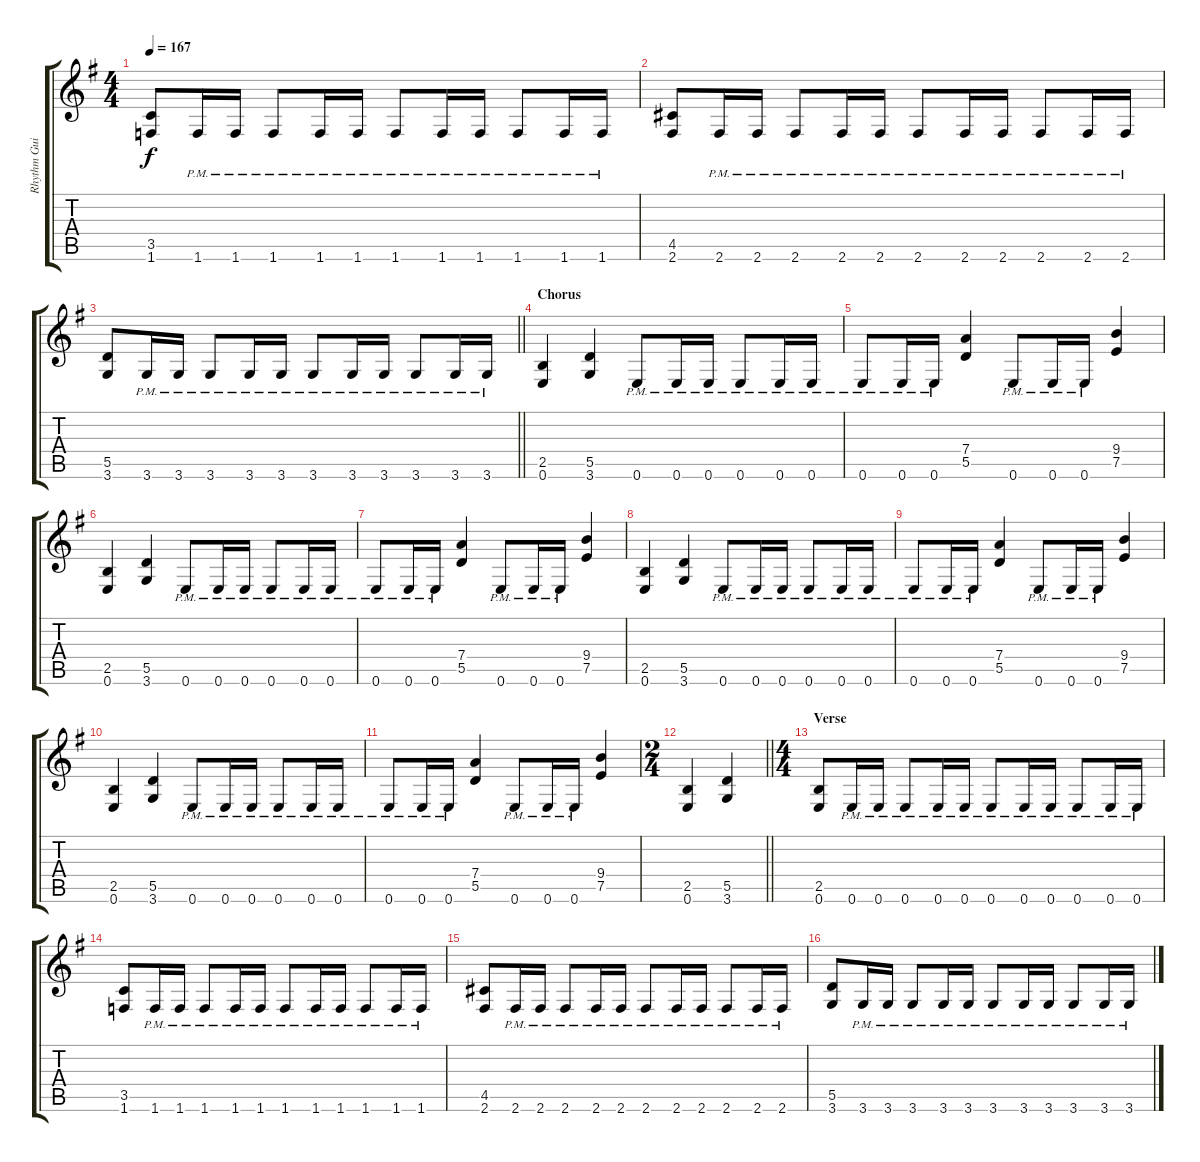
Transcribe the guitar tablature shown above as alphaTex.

\track ("Rhythm Guitar" "Rhythm Gui") {instrument distortionguitar}
\staff {score tabs}
\tuning (E4 B3 G3 D3 A2 E2) {hide}
\ts (4 4)
\tempo 167
\clef g2
\ks g
(3.5 1.6).8{dy f} 1.6{pm}.16 1.6{pm}.16 1.6{pm}.8 1.6{pm}.16 1.6{pm}.16 1.6{pm}.8 1.6{pm}.16 1.6{pm}.16 1.6{pm}.8 1.6{pm}.16 1.6{pm}.16 |
(4.5 2.6).8 2.6{pm}.16 2.6{pm}.16 2.6{pm}.8 2.6{pm}.16 2.6{pm}.16 2.6{pm}.8 2.6{pm}.16 2.6{pm}.16 2.6{pm}.8 2.6{pm}.16 2.6{pm}.16 |
\barLineRight lightlight
(5.5 3.6).8 3.6{pm}.16 3.6{pm}.16 3.6{pm}.8 3.6{pm}.16 3.6{pm}.16 3.6{pm}.8 3.6{pm}.16 3.6{pm}.16 3.6{pm}.8 3.6{pm}.16 3.6{pm}.16 |
\section ("" "Chorus")
(2.5 0.6).4 (5.5 3.6).4 0.6{pm}.8 0.6{pm}.16 0.6{pm}.16 0.6{pm}.8 0.6{pm}.16 0.6{pm}.16 |
0.6{pm}.8 0.6{pm}.16 0.6{pm}.16 (7.4 5.5).4 0.6{pm}.8 0.6{pm}.16 0.6{pm}.16 (9.4 7.5).4 |
(2.5 0.6).4 (5.5 3.6).4 0.6{pm}.8 0.6{pm}.16 0.6{pm}.16 0.6{pm}.8 0.6{pm}.16 0.6{pm}.16 |
0.6{pm}.8 0.6{pm}.16 0.6{pm}.16 (7.4 5.5).4 0.6{pm}.8 0.6{pm}.16 0.6{pm}.16 (9.4 7.5).4 |
(2.5 0.6).4 (5.5 3.6).4 0.6{pm}.8 0.6{pm}.16 0.6{pm}.16 0.6{pm}.8 0.6{pm}.16 0.6{pm}.16 |
0.6{pm}.8 0.6{pm}.16 0.6{pm}.16 (7.4 5.5).4 0.6{pm}.8 0.6{pm}.16 0.6{pm}.16 (9.4 7.5).4 |
(2.5 0.6).4 (5.5 3.6).4 0.6{pm}.8 0.6{pm}.16 0.6{pm}.16 0.6{pm}.8 0.6{pm}.16 0.6{pm}.16 |
0.6{pm}.8 0.6{pm}.16 0.6{pm}.16 (7.4 5.5).4 0.6{pm}.8 0.6{pm}.16 0.6{pm}.16 (9.4 7.5).4 |
\ts (2 4)
\barLineRight lightlight
(2.5 0.6).4 (5.5 3.6).4 |
\ts (4 4)
\section ("" "Verse")
(2.5 0.6).8 0.6{pm}.16 0.6{pm}.16 0.6{pm}.8 0.6{pm}.16 0.6{pm}.16 0.6{pm}.8 0.6{pm}.16 0.6{pm}.16 0.6{pm}.8 0.6{pm}.16 0.6{pm}.16 |
(3.5 1.6).8 1.6{pm}.16 1.6{pm}.16 1.6{pm}.8 1.6{pm}.16 1.6{pm}.16 1.6{pm}.8 1.6{pm}.16 1.6{pm}.16 1.6{pm}.8 1.6{pm}.16 1.6{pm}.16 |
(4.5 2.6).8 2.6{pm}.16 2.6{pm}.16 2.6{pm}.8 2.6{pm}.16 2.6{pm}.16 2.6{pm}.8 2.6{pm}.16 2.6{pm}.16 2.6{pm}.8 2.6{pm}.16 2.6{pm}.16 |
(5.5 3.6).8 3.6{pm}.16 3.6{pm}.16 3.6{pm}.8 3.6{pm}.16 3.6{pm}.16 3.6{pm}.8 3.6{pm}.16 3.6{pm}.16 3.6{pm}.8 3.6{pm}.16 3.6{pm}.16
